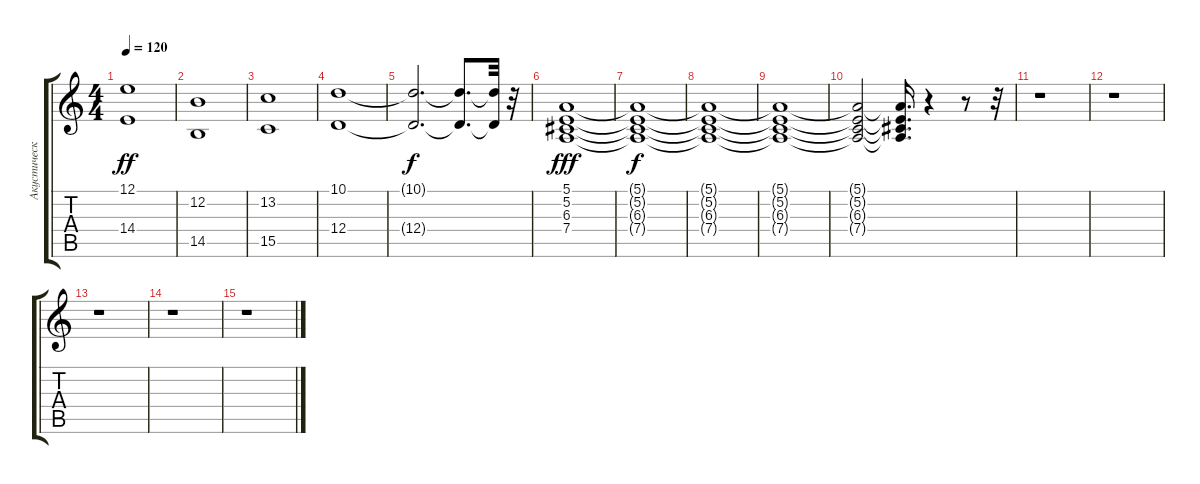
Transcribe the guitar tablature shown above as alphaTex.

\track ("Акустический Гранд Роял" "Акустическ") {instrument acousticgrandpiano}
\staff {score tabs}
\tuning (E4 B3 G3 D3 A2 E2) {hide}
\ts (4 4)
\tempo 120
\clef g2
\ks c
(12.1 14.4).1{dy ff} |
(12.2 14.5).1 |
(13.2 15.5).1 |
(10.1 12.4).1 |
(10.1{t} 12.4{t}).2{d dy f} (10.1{t} 12.4{t}).8{d} (10.1{t} 12.4{t}).32 r.32 |
(5.1 5.2 6.3 7.4).1{dy fff} |
(5.1{t} 5.2{t} 6.3{t} 7.4{t}).1{dy f} |
(5.1{t} 5.2{t} 6.3{t} 7.4{t}).1 |
(5.1{t} 5.2{t} 6.3{t} 7.4{t}).1 |
(5.1{t} 5.2{t} 6.3{t} 7.4{t}).2 (5.1{t} 5.2{t} 6.3{t} 7.4{t}).16{d} r.4 r.8 r.32 |
r.1 |
r.1 |
r.1 |
r.1 |
r.1
